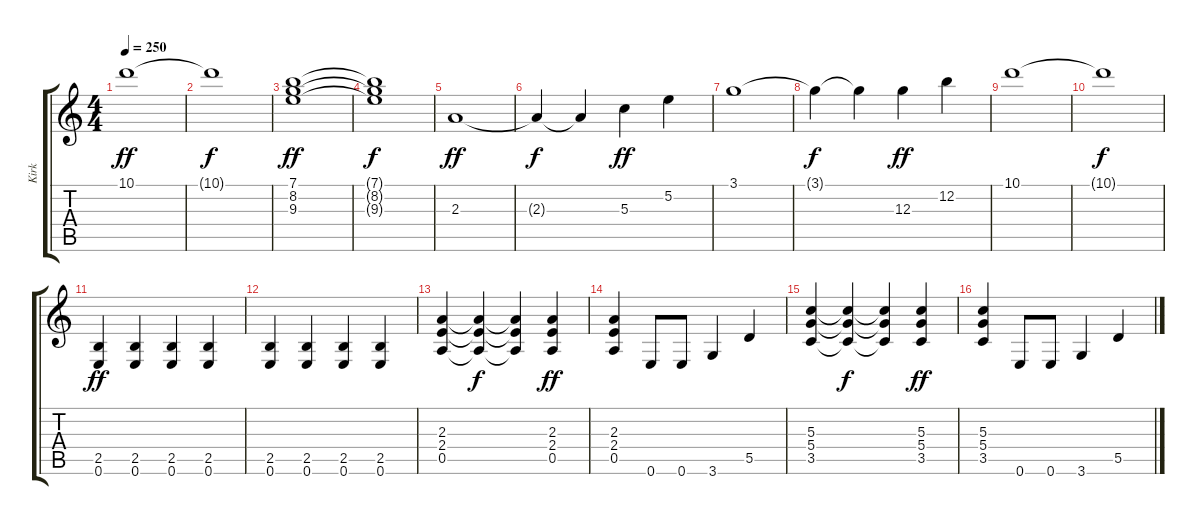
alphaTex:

\track ("Kirk" "Kirk") {instrument distortionguitar}
\staff {score tabs}
\tuning (E4 B3 G3 D3 A2 E2) {hide}
\ts (4 4)
\tempo 250
\clef g2
\ks c
10.1.1{dy ff} |
10.1{t}.1{dy f} |
(7.1 8.2 9.3).1{dy ff} |
(7.1{t} 8.2{t} 9.3{t}).1{dy f} |
2.3.1{dy ff} |
2.3{t}.4{dy f} 2.3{t}.4 5.3.4{dy ff} 5.2.4 |
3.1.1 |
3.1{t}.4{dy f} 3.1{t}.4 12.3.4{dy ff} 12.2.4 |
10.1.1 |
10.1{t}.1{dy f} |
(2.5 0.6).4{dy ff volume 14 instrument distortionguitar} (2.5 0.6).4 (2.5 0.6).4 (2.5 0.6).4 |
(2.5 0.6).4 (2.5 0.6).4 (2.5 0.6).4 (2.5 0.6).4 |
(2.3 2.4 0.5).4 (2.3{t} 2.4{t} 0.5{t}).4{dy f} (2.3{t} 2.4{t} 0.5{t}).4 (2.3 2.4 0.5).4{dy ff} |
(2.3 2.4 0.5).4 0.6.8 0.6.8 3.6.4 5.5.4 |
(5.3 5.4 3.5).4 (5.3{t} 5.4{t} 3.5{t}).4{dy f} (5.3{t} 5.4{t} 3.5{t}).4 (5.3 5.4 3.5).4{dy ff} |
(5.3 5.4 3.5).4 0.6.8 0.6.8 3.6.4 5.5.4
